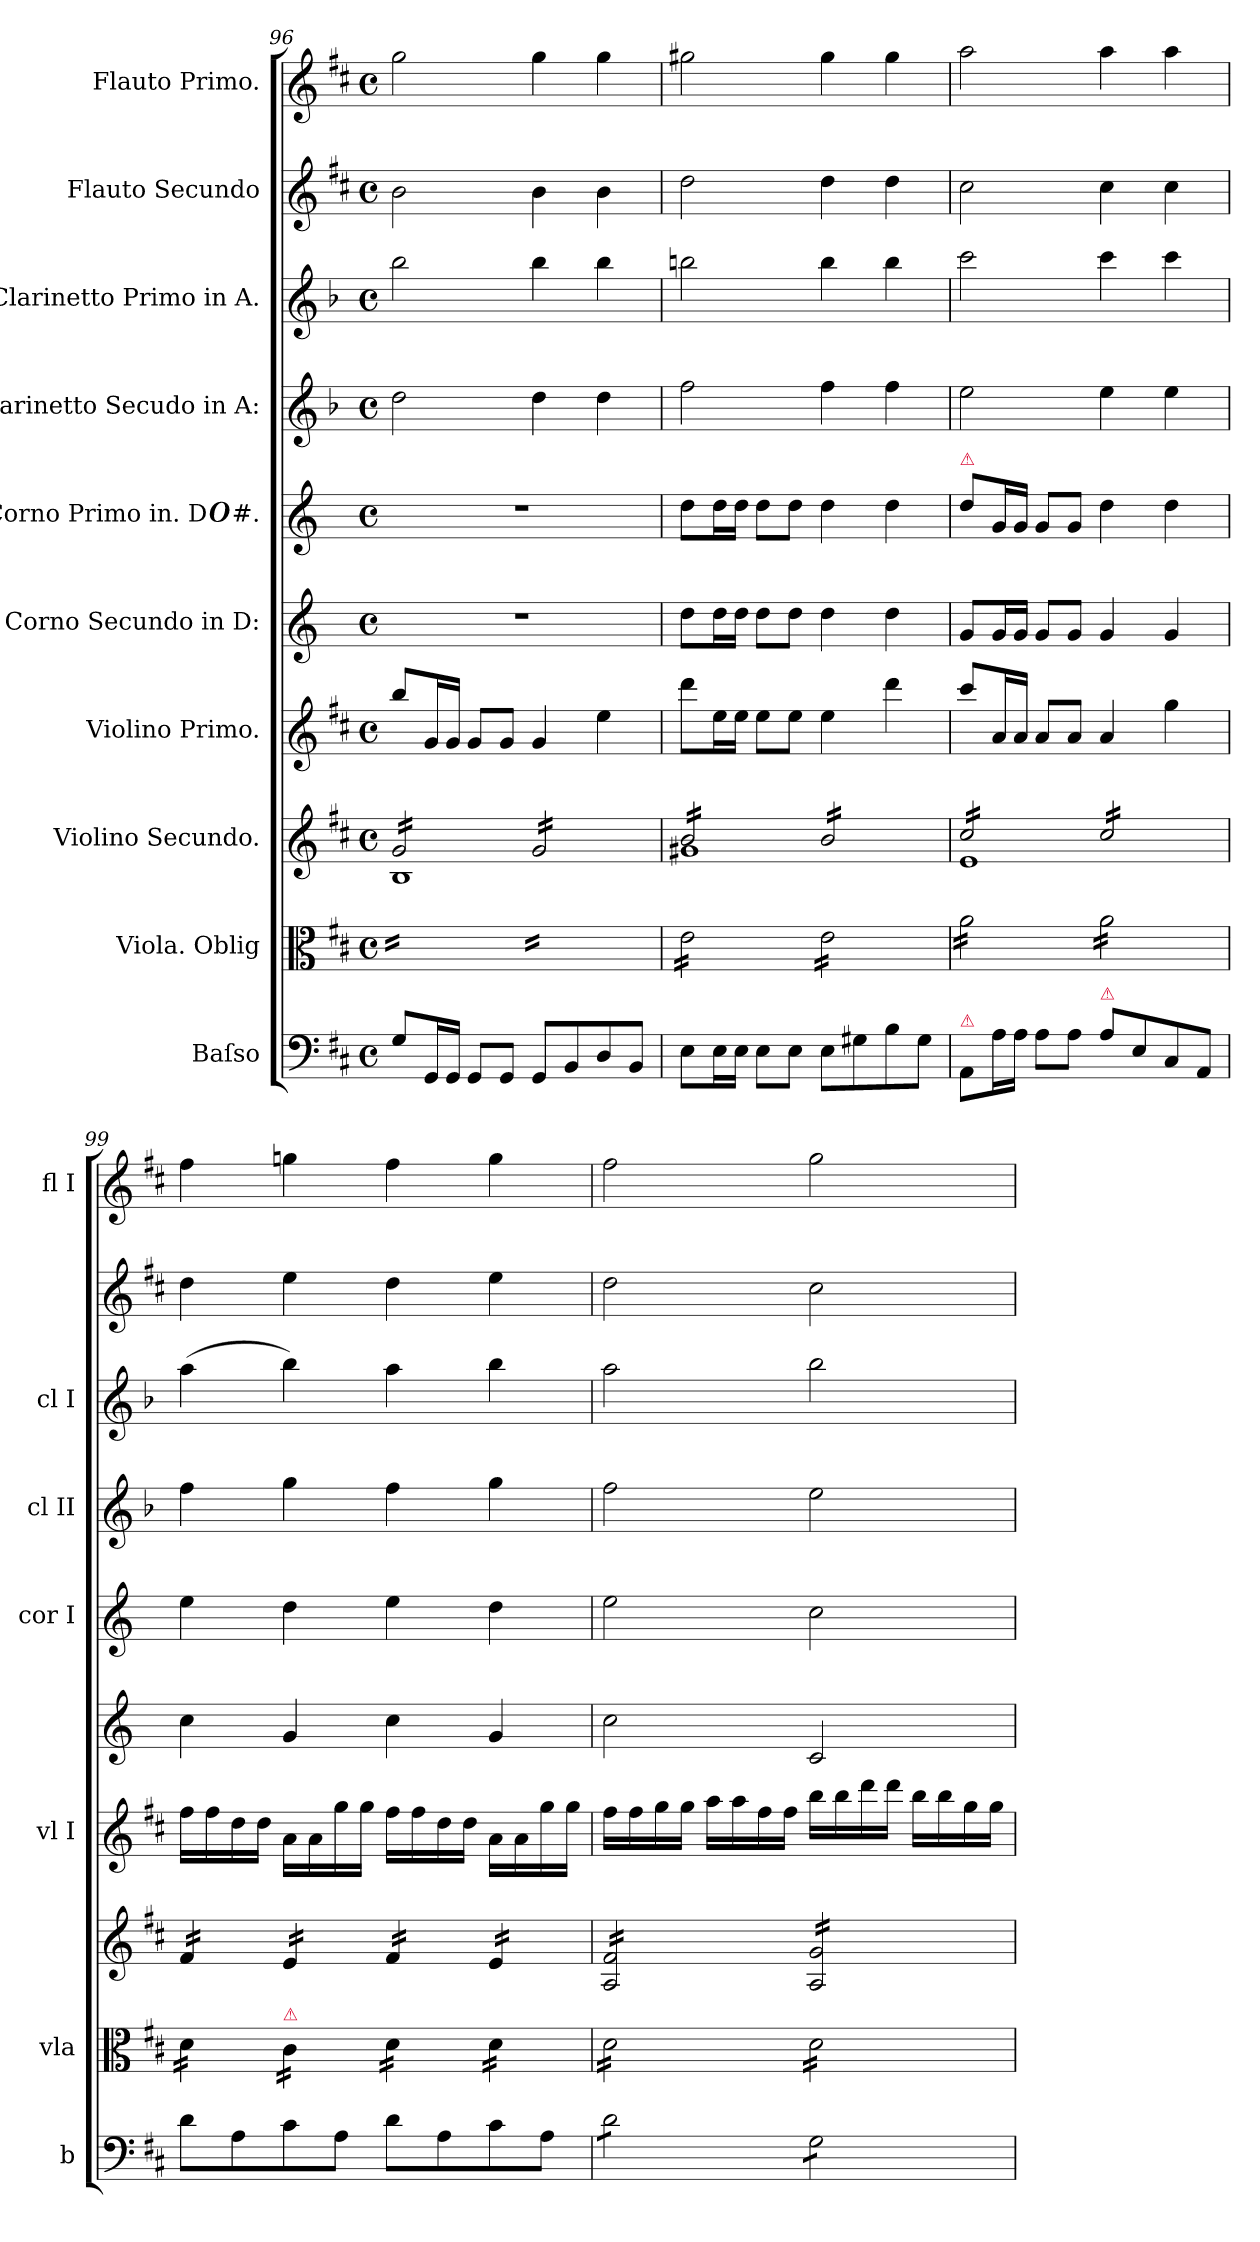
**kern	**kern	**kern	**kern	**kern	**kern	**kern	**kern	**kern	**kern
*part10	*part9	*part8	*part7	*part6	*part5	*part4	*part3	*part2	*part1
*staff10	*staff9	*staff8	*staff7	*staff6	*staff5	*staff4	*staff3	*staff2	*staff1
*I"Baſso	*I"Viola. Oblig	*I"Violino Secundo.	*I"Violino Primo.	*I"Corno Secundo in D:	*I"Corno Primo in. D##.	*I"Clarinetto Secudo in A:	*I"Clarinetto Primo in A.	*I"Flauto Secundo	*I"Flauto Primo.
*I'b	*I'vla	*	*I'vl I	*	*I'cor I	*I'cl II	*I'cl I	*	*I'fl I
*clefF4	*clefC3	*clefG2	*clefG2	*clefG2	*clefG2	*clefG2	*clefG2	*clefG2	*clefG2
*	*	*	*	*ITrd6c10	*ITrd6c10	*ITrd2c3	*ITrd2c3	*	*
*k[f#c#]	*k[f#c#]	*k[f#c#]	*k[f#c#]	*k[f#c#]	*k[f#c#]	*k[f#c#]	*k[f#c#]	*k[f#c#]	*k[f#c#]
*D:	*D:	*D:	*D:	*D:	*D:	*D:	*D:	*D:	*D:
*M4/4	*M4/4	*M4/4	*M4/4	*M4/4	*M4/4	*M4/4	*M4/4	*M4/4	*M4/4
*met(c)	*met(c)	*met(c)	*met(c)	*met(c)	*met(c)	*met(c)	*met(c)	*met(c)	*met(c)
=96	=96	=96	=96	=96	=96	=96	=96	=96	=96
*	*	*^	*	*	*	*	*	*	*
!	!LO:TX:a:color=crimson:t=⚠	!	!	!	!	!	!	!	!	!
*	*tremolo	*	*	*	*	*	*	*	*	*
*	*	*tremolo	*	*	*	*	*	*	*	*
8G\L	16d\yyLL	16g/LL	1B	8bb\L	1r	1r	2b\	2gg\	2b\	2gg\
.	16d\yy	16g/	.	.	.	.	.	.	.	.
16GG/L	16d\yy	16g/	.	16g/L	.	.	.	.	.	.
16GG/JJ	16d\yy	16g/	.	16g/JJ	.	.	.	.	.	.
8GG/L	16d\yy	16g/	.	8g/L	.	.	.	.	.	.
.	16d\yy	16g/	.	.	.	.	.	.	.	.
8GG/J	16d\yy	16g/	.	8g/J	.	.	.	.	.	.
.	16d\yyJJ	16g/JJ	.	.	.	.	.	.	.	.
8GG/L	16d\yyLL	16g/LL	.	4g/	.	.	4b\	4gg\	4b\	4gg\
.	16d\yy	16g/	.	.	.	.	.	.	.	.
8BB/	16d\yy	16g/	.	.	.	.	.	.	.	.
.	16d\yy	16g/	.	.	.	.	.	.	.	.
8D/	16d\yy	16g/	.	4ee\	.	.	4b\	4gg\	4b\	4gg\
.	16d\yy	16g/	.	.	.	.	.	.	.	.
8BB/J	16d\yy	16g/	.	.	.	.	.	.	.	.
.	16d\yyJJ	16g/JJ	.	.	.	.	.	.	.	.
=97	=97	=97	=97	=97	=97	=97	=97	=97	=97	=97
8E\L	16e\LL	16b/LL	1g#X	8ddd\L	8e\L	8e\L	2dd\	2gg#X\	2dd\	2gg#X\
.	16e\	16b/	.	.	.	.	.	.	.	.
16E\L	16e\	16b/	.	16ee\L	16e\L	16e\L	.	.	.	.
16E\JJ	16e\	16b/	.	16ee\JJ	16e\JJ	16e\JJ	.	.	.	.
8E\L	16e\	16b/	.	8ee\L	8e\L	8e\L	.	.	.	.
.	16e\	16b/	.	.	.	.	.	.	.	.
8E\J	16e\	16b/	.	8ee\J	8e\J	8e\J	.	.	.	.
.	16e\JJ	16b/JJ	.	.	.	.	.	.	.	.
8E\L	16e\LL	16b/LL	.	4ee\	4e\	4e\	4dd\	4gg#\	4dd\	4gg#\
.	16e\	16b/	.	.	.	.	.	.	.	.
8G#X\	16e\	16b/	.	.	.	.	.	.	.	.
.	16e\	16b/	.	.	.	.	.	.	.	.
8B\	16e\	16b/	.	4ddd\	4e\	4e\	4dd\	4gg#\	4dd\	4gg#\
.	16e\	16b/	.	.	.	.	.	.	.	.
8G#\J	16e\	16b/	.	.	.	.	.	.	.	.
.	16e\JJ	16b/JJ	.	.	.	.	.	.	.	.
=98	=98	=98	=98	=98	=98	=98	=98	=98	=98	=98
!	!	!	!	!	!	!LO:TX:a:color=crimson:t=⚠	!	!	!	!
!LO:TX:a:color=crimson:t=⚠	!	!	!	!	!	!	!	!	!	!
8AA/L	16a\LL	16cc#/LL	1e	8ccc#\L	8A/L	8e\L	2cc#\	2aa\	2cc#\	2aa\
.	16a\	16cc#/	.	.	.	.	.	.	.	.
16A\L	16a\	16cc#/	.	16a/L	16A/L	16A/L	.	.	.	.
16A\JJ	16a\	16cc#/	.	16a/JJ	16A/JJ	16A/JJ	.	.	.	.
8A\L	16a\	16cc#/	.	8a/L	8A/L	8A/L	.	.	.	.
.	16a\	16cc#/	.	.	.	.	.	.	.	.
8A\J	16a\	16cc#/	.	8a/J	8A/J	8A/J	.	.	.	.
.	16a\JJ	16cc#/JJ	.	.	.	.	.	.	.	.
!LO:TX:a:color=crimson:t=⚠	!	!	!	!	!	!	!	!	!	!
8A\L	16a\LL	16cc#/LL	.	4a/	4A/	4e\	4cc#\	4aa\	4cc#\	4aa\
.	16a\	16cc#/	.	.	.	.	.	.	.	.
8E\	16a\	16cc#/	.	.	.	.	.	.	.	.
.	16a\	16cc#/	.	.	.	.	.	.	.	.
8C#/	16a\	16cc#/	.	4gg\	4A/	4e\	4cc#\	4aa\	4cc#\	4aa\
.	16a\	16cc#/	.	.	.	.	.	.	.	.
8AA/J	16a\	16cc#/	.	.	.	.	.	.	.	.
.	16a\JJ	16cc#/JJ	.	.	.	.	.	.	.	.
*	*	*v	*v	*	*	*	*	*	*	*
=99	=99	=99	=99	=99	=99	=99	=99	=99	=99
8d\L	16d\LL	16f#/LL	16ff#\LL	4d\	4f#\	4dd\	(4ff#\	4dd\	4ff#\
.	16d\	16f#/	16ff#\	.	.	.	.	.	.
8A\	16d\	16f#/	16dd\	.	.	.	.	.	.
.	16d\JJ	16f#/JJ	16dd\JJ	.	.	.	.	.	.
!	!LO:TX:a:color=crimson:t=⚠	!	!	!	!	!	!	!	!
8c#\	16c#\LL	16e/LL	16a\LL	4A/	4e\	4ee\	4gg\)	4ee\	4ggn\
.	16c#\	16e/	16a\	.	.	.	.	.	.
8A\J	16c#\	16e/	16gg\	.	.	.	.	.	.
.	16c#\JJ	16e/JJ	16gg\JJ	.	.	.	.	.	.
8d\L	16d\LL	16f#/LL	16ff#\LL	4d\	4f#\	4dd\	4ff#\	4dd\	4ff#\
.	16d\	16f#/	16ff#\	.	.	.	.	.	.
8A\	16d\	16f#/	16dd\	.	.	.	.	.	.
.	16d\JJ	16f#/JJ	16dd\JJ	.	.	.	.	.	.
8c#\	16d\LL	16e/LL	16a\LL	4A/	4e\	4ee\	4gg\	4ee\	4gg\
.	16d\	16e/	16a\	.	.	.	.	.	.
8A\J	16d\	16e/	16gg\	.	.	.	.	.	.
.	16d\JJ	16e/JJ	16gg\JJ	.	.	.	.	.	.
=100	=100	=100	=100	=100	=100	=100	=100	=100	=100
*tremolo	*	*	*	*	*	*	*	*	*
8d\L	16d\LL	16A/ 16f#/LL	16ff#\LL	2d\	2f#\	2dd\	2ff#\	2dd\	2ff#\
.	16d\	16A/ 16f#/	16ff#\	.	.	.	.	.	.
8d\	16d\	16A/ 16f#/	16gg\	.	.	.	.	.	.
.	16d\	16A/ 16f#/	16gg\JJ	.	.	.	.	.	.
8d\	16d\	16A/ 16f#/	16aa\LL	.	.	.	.	.	.
.	16d\	16A/ 16f#/	16aa\	.	.	.	.	.	.
8d\J	16d\	16A/ 16f#/	16ff#\	.	.	.	.	.	.
.	16d\JJ	16A/ 16f#/JJ	16ff#\JJ	.	.	.	.	.	.
8G\L	16d\LL	16A/ 16g/LL	16bb\LL	2D/	2d\	2cc#\	2gg\	2cc#\	2gg\
.	16d\	16A/ 16g/	16bb\	.	.	.	.	.	.
8G\	16d\	16A/ 16g/	16ddd\	.	.	.	.	.	.
.	16d\	16A/ 16g/	16ddd\JJ	.	.	.	.	.	.
8G\	16d\	16A/ 16g/	16bb\LL	.	.	.	.	.	.
.	16d\	16A/ 16g/	16bb\	.	.	.	.	.	.
8G\J	16d\	16A/ 16g/	16gg\	.	.	.	.	.	.
*Xtremolo	*	*	*	*	*	*	*	*	*
.	16d\JJ	16A/ 16g/JJ	16gg\JJ	.	.	.	.	.	.
*	*	*Xtremolo	*	*	*	*	*	*	*
*	*Xtremolo	*	*	*	*	*	*	*	*
=	=	=	=	=	=	=	=	=	=
*-	*-	*-	*-	*-	*-	*-	*-	*-	*-
